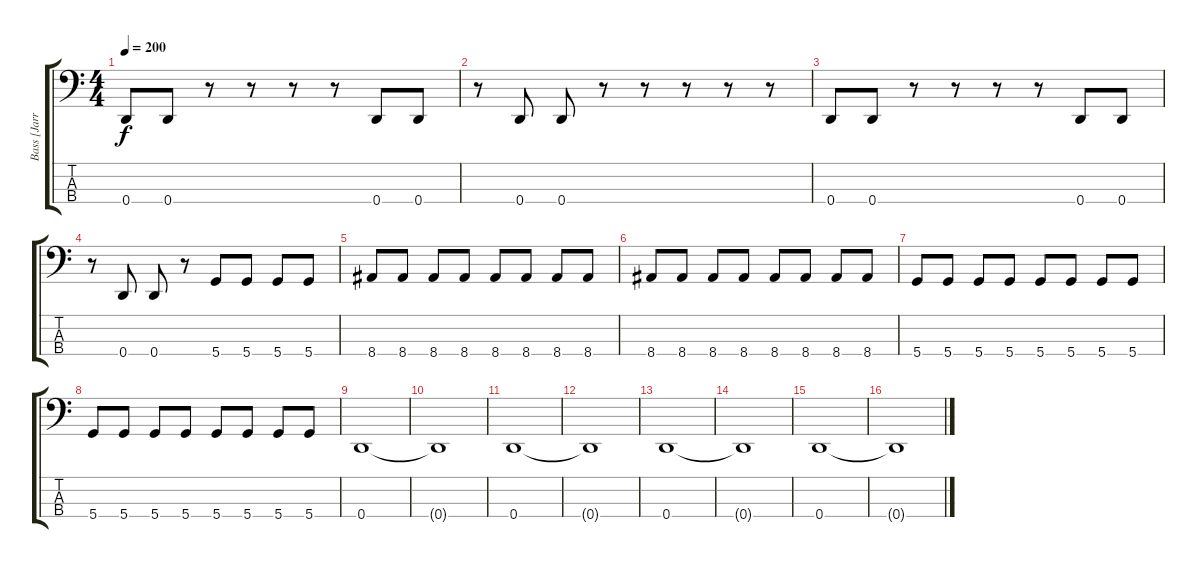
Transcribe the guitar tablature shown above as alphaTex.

\track ("Bass [Jarred]" "Bass [Jarr") {instrument electricbasspick}
\staff {score tabs}
\tuning (G2 D2 A1 D1) {hide}
\ts (4 4)
\tempo 200
\clef f4
\ks c
0.4.8{dy f} 0.4.8 r.8 r.8 r.8 r.8 0.4.8 0.4.8 |
r.8 0.4.8 0.4.8 r.8 r.8 r.8 r.8 r.8 |
0.4.8 0.4.8 r.8 r.8 r.8 r.8 0.4.8 0.4.8 |
r.8 0.4.8 0.4.8 r.8 5.4.8 5.4.8 5.4.8 5.4.8 |
8.4.8 8.4.8 8.4.8 8.4.8 8.4.8 8.4.8 8.4.8 8.4.8 |
8.4.8 8.4.8 8.4.8 8.4.8 8.4.8 8.4.8 8.4.8 8.4.8 |
5.4.8 5.4.8 5.4.8 5.4.8 5.4.8 5.4.8 5.4.8 5.4.8 |
5.4.8 5.4.8 5.4.8 5.4.8 5.4.8 5.4.8 5.4.8 5.4.8 |
0.4.1 |
0.4{t}.1 |
0.4.1 |
0.4{t}.1 |
0.4.1 |
0.4{t}.1 |
0.4.1 |
0.4{t}.1
